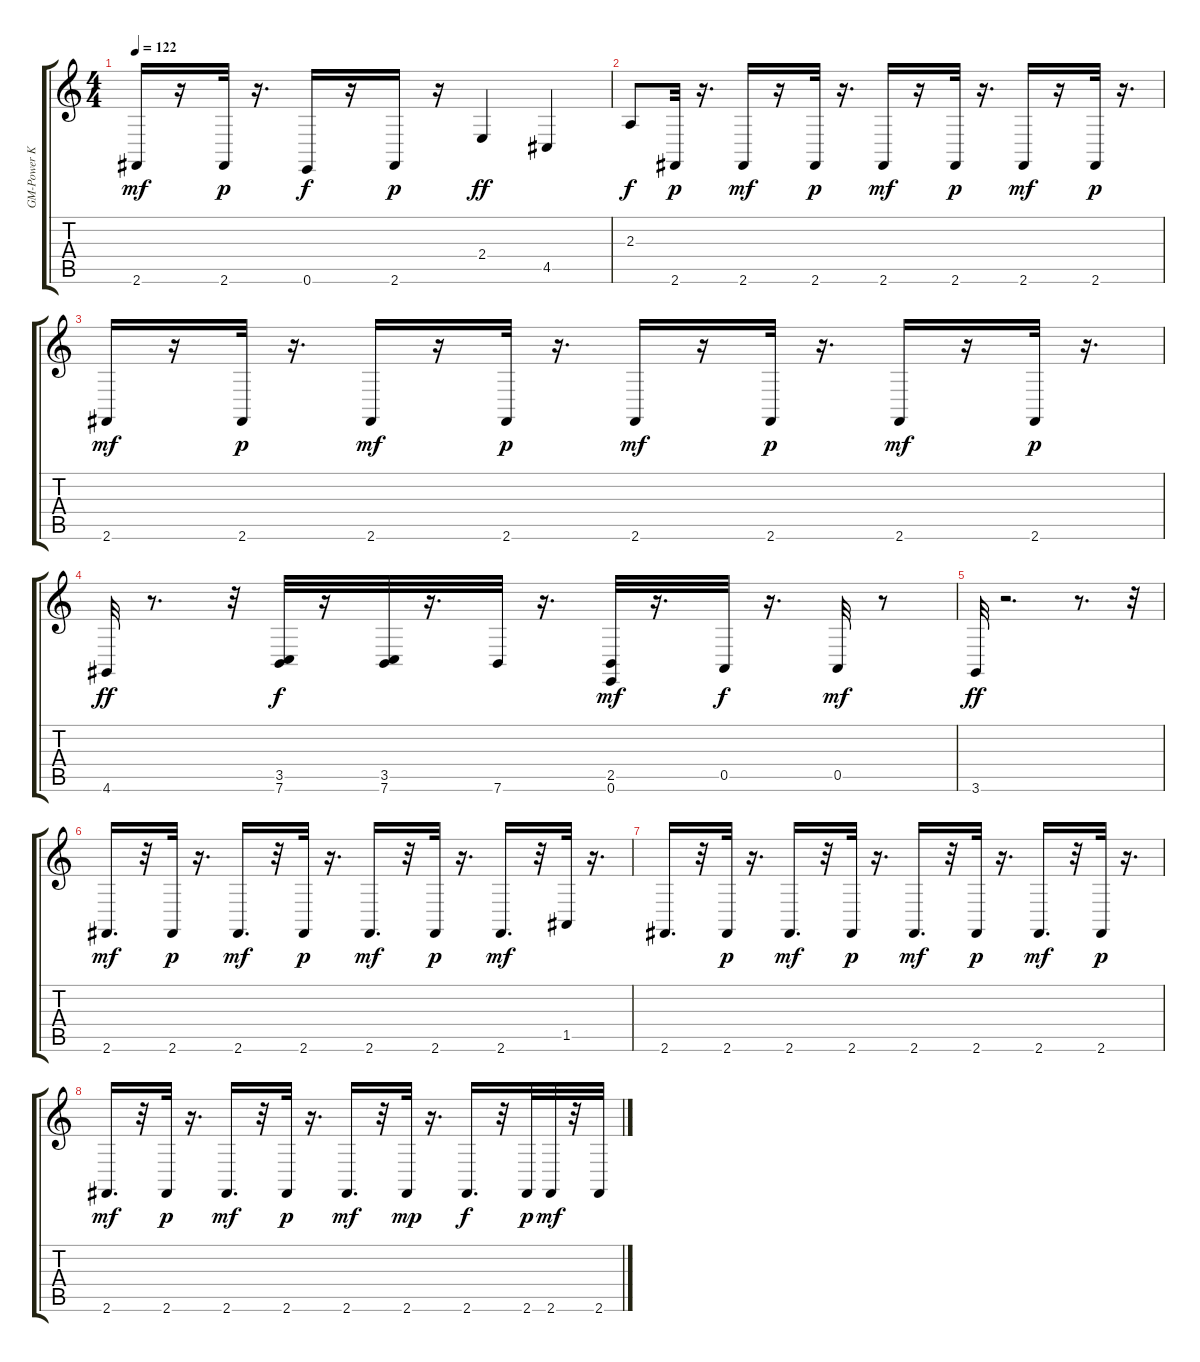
\track ("GM-Power Kit" "GM-Power K") {instrument steeldrums}
\staff {score tabs}
\tuning (E4 B3 G3 D3 A2 E2) {hide}
\ts (4 4)
\tempo 122
\clef g2
\ks c
2.6.16{dy mf} r.16 2.6.32{dy p} r.16{d} 0.6.16{dy f} r.16 2.6.16{dy p} r.16 2.4.4{dy ff} 4.5.4 |
2.3.8{dy f} 2.6.32{dy p} r.16{d} 2.6.16{dy mf} r.16 2.6.32{dy p} r.16{d} 2.6.16{dy mf} r.16 2.6.32{dy p} r.16{d} 2.6.16{dy mf} r.16 2.6.32{dy p} r.16{d} |
2.6.16{dy mf} r.16 2.6.32{dy p} r.16{d} 2.6.16{dy mf} r.16 2.6.32{dy p} r.16{d} 2.6.16{dy mf} r.16 2.6.32{dy p} r.16{d} 2.6.16{dy mf} r.16 2.6.32{dy p} r.16{d} |
4.6.32{dy ff} r.8{d} r.32 (3.5 7.6).32{dy f} r.16 (3.5 7.6).32 r.16{d} 7.6.32 r.16{d} (2.5 0.6).32{dy mf} r.16{d} 0.5.32{dy f} r.16{d} 0.5.32{dy mf} r.8 |
3.6.32{dy ff} r.2{d} r.8{d} r.32 |
2.6.16{d dy mf} r.32 2.6.32{dy p} r.16{d} 2.6.16{d dy mf} r.32 2.6.32{dy p} r.16{d} 2.6.16{d dy mf} r.32 2.6.32{dy p} r.16{d} 2.6.16{d dy mf} r.32 1.5.32 r.16{d} |
2.6.16{d} r.32 2.6.32{dy p} r.16{d} 2.6.16{d dy mf} r.32 2.6.32{dy p} r.16{d} 2.6.16{d dy mf} r.32 2.6.32{dy p} r.16{d} 2.6.16{d dy mf} r.32 2.6.32{dy p} r.16{d} |
2.6.16{d dy mf} r.32 2.6.32{dy p} r.16{d} 2.6.16{d dy mf} r.32 2.6.32{dy p} r.16{d} 2.6.16{d dy mf} r.32 2.6.32{dy mp} r.16{d} 2.6.16{d dy f} r.32 2.6.32{dy p} 2.6.32{dy mf} r.32 2.6.32
